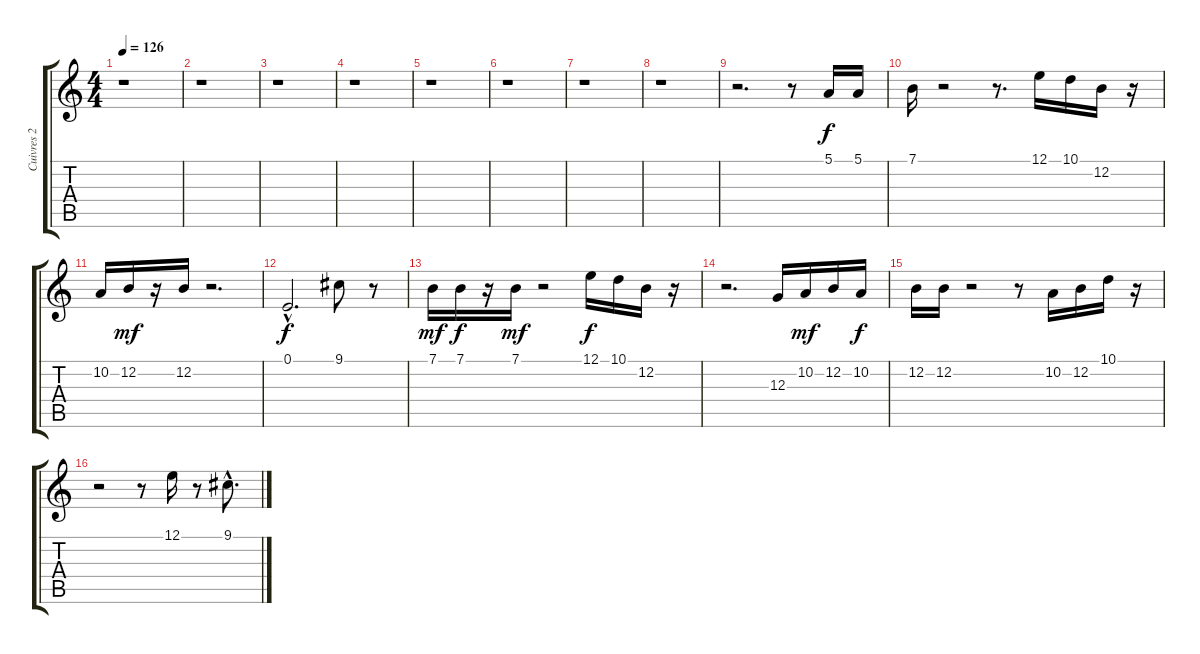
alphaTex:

\track ("Cuivres 2" "Cuivres 2") {instrument trumpet}
\staff {score tabs}
\tuning (E4 B3 G3 D3 A2 E2) {hide}
\ts (4 4)
\tempo 126
\clef g2
\ks c
r.1{dy f} |
r.1 |
r.1 |
r.1 |
r.1 |
r.1 |
r.1 |
r.1 |
r.2{d} r.8 5.1.16 5.1.16 |
7.1.16 r.2 r.8{d} 12.1.16 10.1.16 12.2.16 r.16 |
10.2.16 12.2.16{dy mf} r.16 12.2.16 r.2{d} |
0.1{hac}.2{d dy f volume 4} 9.1.8{volume 11} r.8 |
7.1.16{dy mf} 7.1.16{dy f} r.16 7.1.16{dy mf} r.2 12.1.16{dy f} 10.1.16 12.2.16 r.16 |
r.2{d} 12.3.16 10.2.16{dy mf} 12.2.16 10.2.16{dy f} |
12.2.16 12.2.16 r.2 r.8 10.2.16 12.2.16 10.1.16 r.16 |
r.2 r.8 12.1.16 r.8 9.1{hac}.8{d}
